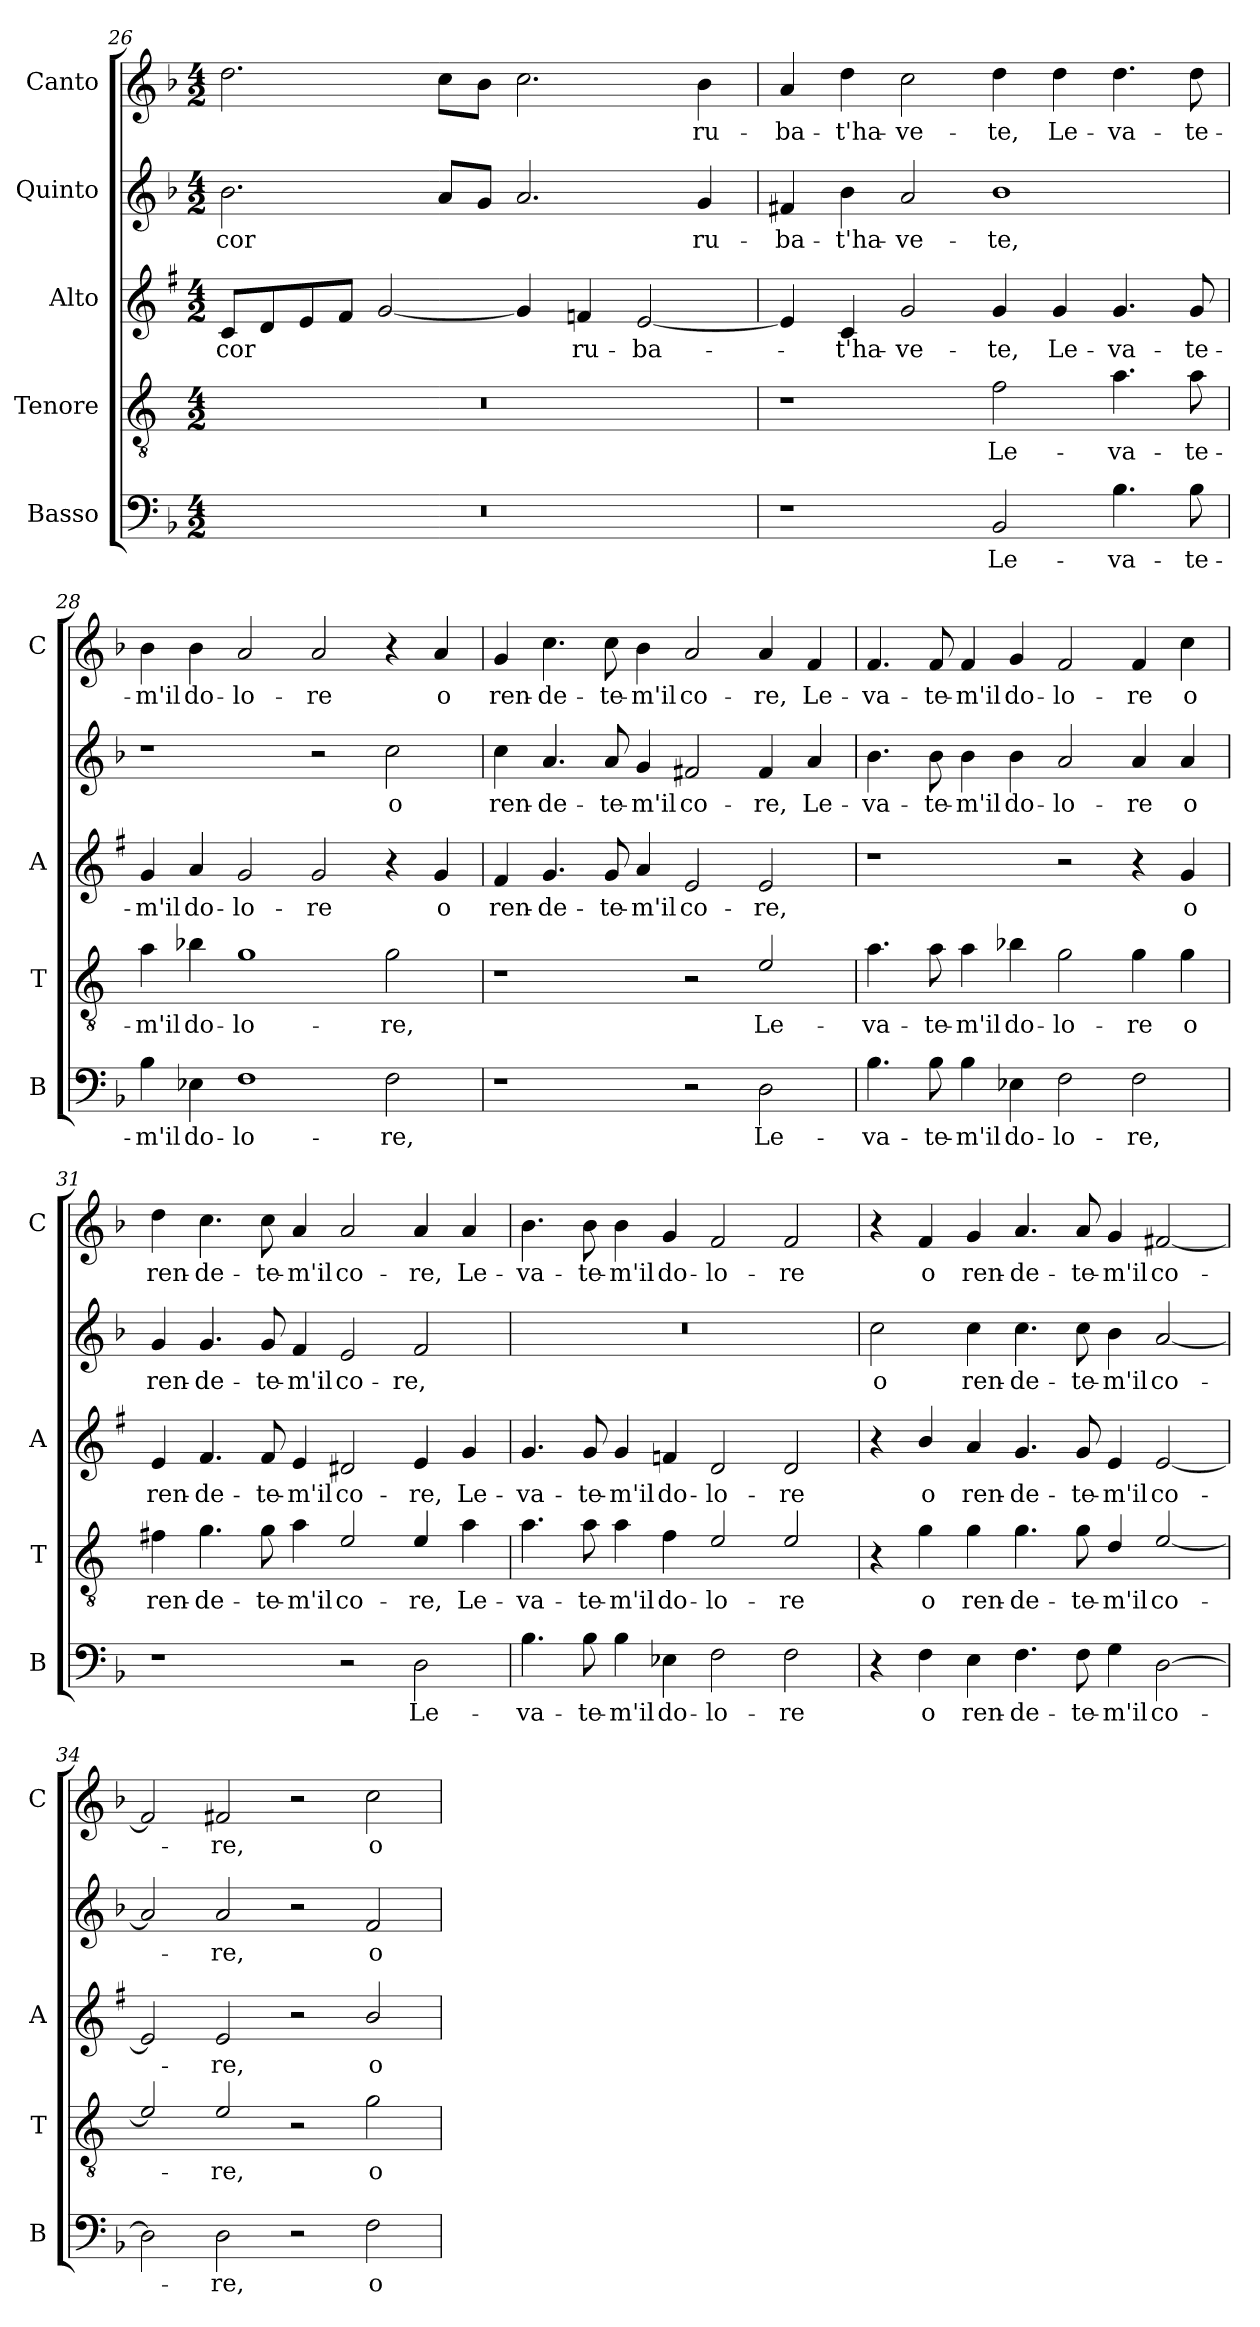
**kern	**text	**kern	**text	**kern	**text	**kern	**text	**kern	**text
*part5	*part5	*part4	*part4	*part3	*part3	*part2	*part2	*part1	*part1
*staff5	*staff5	*staff4	*staff4	*staff3	*staff3	*staff2	*staff2	*staff1	*staff1
*I"Basso	*	*I"Tenore	*	*I"Alto	*	*I"Quinto	*	*I"Canto	*
*I'B	*	*I'T	*	*I'A	*	*	*	*I'C	*
*clefF4	*	*clefGv2	*	*clefG2	*	*clefG2	*	*clefG2	*
*	*	*ITrd4c7	*	*ITrd1c2	*	*	*	*	*
*k[b-]	*	*k[b-]	*	*k[b-]	*	*k[b-]	*	*k[b-]	*
*F:	*	*F:	*	*F:	*	*F:	*	*F:	*
*M4/2	*	*M4/2	*	*M4/2	*	*M4/2	*	*M4/2	*
=26	=26	=26	=26	=26	=26	=26	=26	=26	=26
!	!	!	!	!	!LO:LY:b	!	!LO:LY:b	!	!
0r	.	0r	.	8B-/L	cor	2.b-\	cor	2.dd\	.
.	.	.	.	8c/	.	.	.	.	.
.	.	.	.	8d/	.	.	.	.	.
.	.	.	.	8e/J	.	.	.	.	.
.	.	.	.	[2f/	.	.	.	.	.
.	.	.	.	.	.	8a/L	.	8cc\L	.
.	.	.	.	.	.	8g/J	.	8b-\J	.
.	.	.	.	4f/]	.	2.a/	.	2.cc\	.
!	!	!	!	!	!LO:LY:b	!	!	!	!
.	.	.	.	4e-X/	ru-	.	.	.	.
!	!	!	!	!	!LO:LY:b	!	!	!	!
.	.	.	.	[2d/	-ba-	.	.	.	.
!	!	!	!	!	!	!	!LO:LY:b	!	!LO:LY:b
.	.	.	.	.	.	4g/	ru-	4b-\	ru-
=27	=27	=27	=27	=27	=27	=27	=27	=27	=27
!	!	!	!	!	!	!	!LO:LY:b	!	!LO:LY:b
1r	.	1r	.	4d/]	.	4f#X/	-ba-	4a/	-ba-
!	!	!	!	!	!LO:LY:b	!	!LO:LY:b	!	!LO:LY:b
.	.	.	.	4B-/	-t'ha-	4b-\	-t'ha-	4dd\	-t'ha-
!	!	!	!	!	!LO:LY:b	!	!LO:LY:b	!	!LO:LY:b
.	.	.	.	2f/	-ve-	2a/	-ve-	2cc\	-ve-
!	!LO:LY:b	!	!LO:LY:b	!	!LO:LY:b	!	!LO:LY:b	!	!LO:LY:b
2BB-/	Le-	2B-\	Le-	4f/	-te,	1b-	-te,	4dd\	-te,
!	!	!	!	!	!LO:LY:b	!	!	!	!LO:LY:b
.	.	.	.	4f/	Le-	.	.	4dd\	Le-
!	!LO:LY:b	!	!LO:LY:b	!	!LO:LY:b	!	!	!	!LO:LY:b
4.B-\	-va-	4.d\	-va-	4.f/	-va-	.	.	4.dd\	-va-
!	!LO:LY:b	!	!LO:LY:b	!	!LO:LY:b	!	!	!	!LO:LY:b
8B-\	-te-	8d\	-te-	8f/	-te-	.	.	8dd\	-te-
!!LO:LB:g=z
=28	=28	=28	=28	=28	=28	=28	=28	=28	=28
!	!LO:LY:b	!	!LO:LY:b	!	!LO:LY:b	!	!	!	!LO:LY:b
4B-\	-m'il	4d\	-m'il	4f/	-m'il	1r	.	4b-\	-m'il
!	!LO:LY:b	!	!LO:LY:b	!	!LO:LY:b	!	!	!	!LO:LY:b
4E-X\	do-	4e-X\	do-	4g/	do-	.	.	4b-\	do-
!	!LO:LY:b	!	!LO:LY:b	!	!LO:LY:b	!	!	!	!LO:LY:b
1F	-lo-	1c	-lo-	2f/	-lo-	.	.	2a/	-lo-
!	!	!	!	!	!LO:LY:b	!	!	!	!LO:LY:b
.	.	.	.	2f/	-re	2r	.	2a/	-re
!	!LO:LY:b	!	!LO:LY:b	!	!	!	!LO:LY:b	!	!
2F\	-re,	2c\	-re,	4r	.	2cc\	o	4r	.
!	!	!	!	!	!LO:LY:b	!	!	!	!LO:LY:b
.	.	.	.	4f/	o	.	.	4a/	o
=29	=29	=29	=29	=29	=29	=29	=29	=29	=29
!	!	!	!	!	!LO:LY:b	!	!LO:LY:b	!	!LO:LY:b
1r	.	1r	.	4e/	ren-	4cc\	ren-	4g/	ren-
!	!	!	!	!	!LO:LY:b	!	!LO:LY:b	!	!LO:LY:b
.	.	.	.	4.f/	-de-	4.a/	-de-	4.cc\	-de-
!	!	!	!	!	!LO:LY:b	!	!LO:LY:b	!	!LO:LY:b
.	.	.	.	8f/	-te-	8a/	-te-	8cc\	-te-
!	!	!	!	!	!LO:LY:b	!	!LO:LY:b	!	!LO:LY:b
.	.	.	.	4g/	-m'il	4g/	-m'il	4b-\	-m'il
!	!	!	!	!	!LO:LY:b	!	!LO:LY:b	!	!LO:LY:b
2r	.	2r	.	2d/	co-	2f#X/	co-	2a/	co-
!	!LO:LY:b	!	!LO:LY:b	!	!LO:LY:b	!	!LO:LY:b	!	!LO:LY:b
2D\	Le-	2A/	Le-	2d/	-re,	4f#/	-re,	4a/	-re,
!	!	!	!	!	!	!	!LO:LY:b	!	!LO:LY:b
.	.	.	.	.	.	4a/	Le-	4f/	Le-
=30	=30	=30	=30	=30	=30	=30	=30	=30	=30
!	!LO:LY:b	!	!LO:LY:b	!	!	!	!LO:LY:b	!	!LO:LY:b
4.B-\	-va-	4.d\	-va-	1r	.	4.b-\	-va-	4.f/	-va-
!	!LO:LY:b	!	!LO:LY:b	!	!	!	!LO:LY:b	!	!LO:LY:b
8B-\	-te-	8d\	-te-	.	.	8b-\	-te-	8f/	-te-
!	!LO:LY:b	!	!LO:LY:b	!	!	!	!LO:LY:b	!	!LO:LY:b
4B-\	-m'il	4d\	-m'il	.	.	4b-\	-m'il	4f/	-m'il
!	!LO:LY:b	!	!LO:LY:b	!	!	!	!LO:LY:b	!	!LO:LY:b
4E-X\	do-	4e-X\	do-	.	.	4b-\	do-	4g/	do-
!	!LO:LY:b	!	!LO:LY:b	!	!	!	!LO:LY:b	!	!LO:LY:b
2F\	-lo-	2c\	-lo-	2r	.	2a/	-lo-	2f/	-lo-
!	!LO:LY:b	!	!LO:LY:b	!	!	!	!LO:LY:b	!	!LO:LY:b
2F\	-re,	4c\	-re	4r	.	4a/	-re	4f/	-re
!	!	!	!LO:LY:b	!	!LO:LY:b	!	!LO:LY:b	!	!LO:LY:b
.	.	4c\	o	4f/	o	4a/	o	4cc\	o
=31	=31	=31	=31	=31	=31	=31	=31	=31	=31
!	!	!	!LO:LY:b	!	!LO:LY:b	!	!LO:LY:b	!	!LO:LY:b
1r	.	4Bn\	ren-	4d/	ren-	4g/	ren-	4dd\	ren-
!	!	!	!LO:LY:b	!	!LO:LY:b	!	!LO:LY:b	!	!LO:LY:b
.	.	4.c\	-de-	4.e/	-de-	4.g/	-de-	4.cc\	-de-
!	!	!	!LO:LY:b	!	!LO:LY:b	!	!LO:LY:b	!	!LO:LY:b
.	.	8c\	-te-	8e/	-te-	8g/	-te-	8cc\	-te-
!	!	!	!LO:LY:b	!	!LO:LY:b	!	!LO:LY:b	!	!LO:LY:b
.	.	4d\	-m'il	4d/	-m'il	4f/	-m'il	4a/	-m'il
!	!	!	!LO:LY:b	!	!LO:LY:b	!	!LO:LY:b	!	!LO:LY:b
2r	.	2A/	co-	2c#X/	co-	2e/	co-	2a/	co-
!	!LO:LY:b	!	!LO:LY:b	!	!LO:LY:b	!	!LO:LY:b	!	!LO:LY:b
2D\	Le-	4A/	-re,	4d/	-re,	2f/	-re,	4a/	-re,
!	!	!	!LO:LY:b	!	!LO:LY:b	!	!	!	!LO:LY:b
.	.	4d\	Le-	4f/	Le-	.	.	4a/	Le-
!!LO:PB:g=z
=32	=32	=32	=32	=32	=32	=32	=32	=32	=32
!	!LO:LY:b	!	!LO:LY:b	!	!LO:LY:b	!	!	!	!LO:LY:b
4.B-\	-va-	4.d\	-va-	4.f/	-va-	0r	.	4.b-\	-va-
!	!LO:LY:b	!	!LO:LY:b	!	!LO:LY:b	!	!	!	!LO:LY:b
8B-\	-te-	8d\	-te-	8f/	-te-	.	.	8b-\	-te-
!	!LO:LY:b	!	!LO:LY:b	!	!LO:LY:b	!	!	!	!LO:LY:b
4B-\	-m'il	4d\	-m'il	4f/	-m'il	.	.	4b-\	-m'il
!	!LO:LY:b	!	!LO:LY:b	!	!LO:LY:b	!	!	!	!LO:LY:b
4E-X\	do-	4B-\	do-	4e-X/	do-	.	.	4g/	do-
!	!LO:LY:b	!	!LO:LY:b	!	!LO:LY:b	!	!	!	!LO:LY:b
2F\	-lo-	2A/	-lo-	2c/	-lo-	.	.	2f/	-lo-
!	!LO:LY:b	!	!LO:LY:b	!	!LO:LY:b	!	!	!	!LO:LY:b
2F\	-re	2A/	-re	2c/	-re	.	.	2f/	-re
=33	=33	=33	=33	=33	=33	=33	=33	=33	=33
!	!	!	!	!	!	!	!LO:LY:b	!	!
4r	.	4r	.	4r	.	2cc\	o	4r	.
!	!LO:LY:b	!	!LO:LY:b	!	!LO:LY:b	!	!	!	!LO:LY:b
4F\	o	4c\	o	4a/	o	.	.	4f/	o
!	!LO:LY:b	!	!LO:LY:b	!	!LO:LY:b	!	!LO:LY:b	!	!LO:LY:b
4E\	ren-	4c\	ren-	4g/	ren-	4cc\	ren-	4g/	ren-
!	!LO:LY:b	!	!LO:LY:b	!	!LO:LY:b	!	!LO:LY:b	!	!LO:LY:b
4.F\	-de-	4.c\	-de-	4.f/	-de-	4.cc\	-de-	4.a/	-de-
!	!LO:LY:b	!	!LO:LY:b	!	!LO:LY:b	!	!LO:LY:b	!	!LO:LY:b
8F\	-te-	8c\	-te-	8f/	-te-	8cc\	-te-	8a/	-te-
!	!LO:LY:b	!	!LO:LY:b	!	!LO:LY:b	!	!LO:LY:b	!	!LO:LY:b
4G\	-m'il	4G/	-m'il	4d/	-m'il	4b-\	-m'il	4g/	-m'il
!	!LO:LY:b	!	!LO:LY:b	!	!LO:LY:b	!	!LO:LY:b	!	!LO:LY:b
[2D\	co-	[2A/	co-	[2d/	co-	[2a/	co-	[2f#X/	co-
=34	=34	=34	=34	=34	=34	=34	=34	=34	=34
2D\]	.	2A/]	.	2d/]	.	2a/]	.	2f#/]	.
!	!LO:LY:b	!	!LO:LY:b	!	!LO:LY:b	!	!LO:LY:b	!	!LO:LY:b
2D\	-re,	2A/	-re,	2d/	-re,	2a/	-re,	2f#X/	-re,
2r	.	2r	.	2r	.	2r	.	2r	.
!	!LO:LY:b	!	!LO:LY:b	!	!LO:LY:b	!	!LO:LY:b	!	!LO:LY:b
2F\	o	2c\	o	2a/	o	2f/	o	2cc\	o
=	=	=	=	=	=	=	=	=	=
*-	*-	*-	*-	*-	*-	*-	*-	*-	*-
